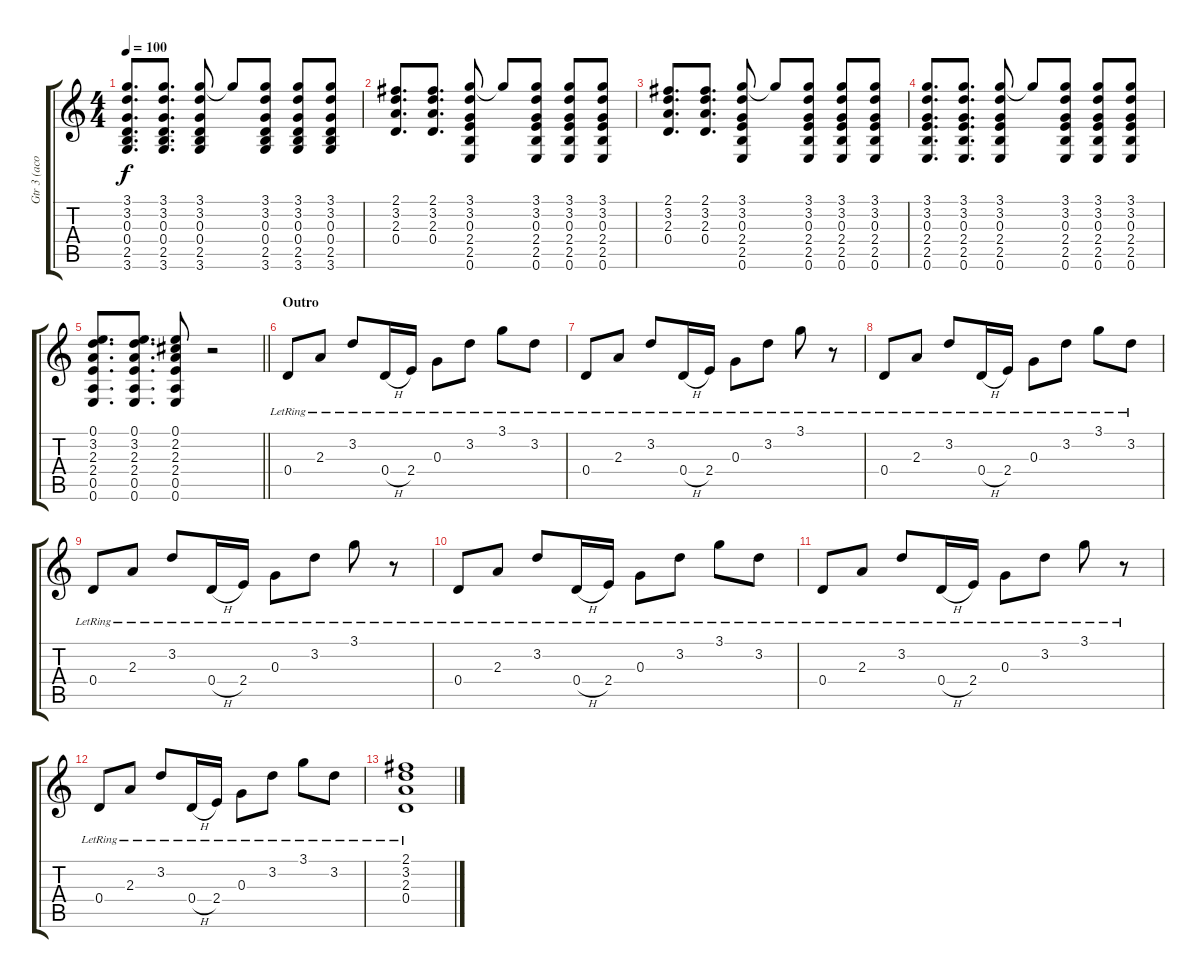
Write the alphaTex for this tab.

\track ("Gtr 3 (acoustic)" "Gtr 3 (aco") {instrument acousticguitarsteel}
\staff {score tabs}
\tuning (E4 B3 G3 D3 A2 E2) {hide}
\ts (4 4)
\tempo 100
\clef g2
\ks c
(3.1 3.2 0.3 0.4 2.5 3.6).8{d dy f} (3.1 3.2 0.3 0.4 2.5 3.6).8{d} (3.1 3.2 0.3 0.4 2.5 3.6).8 3.1{t}.8 (3.1 3.2 0.3 0.4 2.5 3.6).8 (3.1 3.2 0.3 0.4 2.5 3.6).8 (3.1 3.2 0.3 0.4 2.5 3.6).8 |
(2.1 3.2 2.3 0.4).8{d} (2.1 3.2 2.3 0.4).8{d} (3.1 3.2 0.3 2.4 2.5 0.6).8 3.1{t}.8 (3.1 3.2 0.3 2.4 2.5 0.6).8 (3.1 3.2 0.3 2.4 2.5 0.6).8 (3.1 3.2 0.3 2.4 2.5 0.6).8 |
(2.1 3.2 2.3 0.4).8{d} (2.1 3.2 2.3 0.4).8{d} (3.1 3.2 0.3 2.4 2.5 0.6).8 3.1{t}.8 (3.1 3.2 0.3 2.4 2.5 0.6).8 (3.1 3.2 0.3 2.4 2.5 0.6).8 (3.1 3.2 0.3 2.4 2.5 0.6).8 |
(3.1 3.2 0.3 2.4 2.5 0.6).8{d} (3.1 3.2 0.3 2.4 2.5 0.6).8{d} (3.1 3.2 0.3 2.4 2.5 0.6).8 3.1{t}.8 (3.1 3.2 0.3 2.4 2.5 0.6).8 (3.1 3.2 0.3 2.4 2.5 0.6).8 (3.1 3.2 0.3 2.4 2.5 0.6).8 |
\barLineRight lightlight
(0.1 3.2 2.3 2.4 0.5 0.6).8{d} (0.1 3.2 2.3 2.4 0.5 0.6).8{d} (0.1 2.2 2.3 2.4 0.5 0.6).8 r.2 |
\section ("" "Outro")
0.4{lr}.8 2.3{lr}.8 3.2{lr}.8 0.4{h lr}.16 2.4{lr}.16 0.3{lr}.8 3.2{lr}.8 3.1{lr}.8 3.2{lr}.8 |
0.4{lr}.8 2.3{lr}.8 3.2{lr}.8 0.4{h lr}.16 2.4{lr}.16 0.3{lr}.8 3.2{lr}.8 3.1{lr}.8 r.8 |
0.4{lr}.8 2.3{lr}.8 3.2{lr}.8 0.4{h lr}.16 2.4{lr}.16 0.3{lr}.8 3.2{lr}.8 3.1{lr}.8 3.2{lr}.8 |
0.4{lr}.8 2.3{lr}.8 3.2{lr}.8 0.4{h lr}.16 2.4{lr}.16 0.3{lr}.8 3.2{lr}.8 3.1{lr}.8 r.8 |
0.4{lr}.8 2.3{lr}.8 3.2{lr}.8 0.4{h lr}.16 2.4{lr}.16 0.3{lr}.8 3.2{lr}.8 3.1{lr}.8 3.2{lr}.8 |
0.4{lr}.8 2.3{lr}.8 3.2{lr}.8 0.4{h lr}.16 2.4{lr}.16 0.3{lr}.8 3.2{lr}.8 3.1{lr}.8 r.8 |
0.4{lr}.8 2.3{lr}.8 3.2{lr}.8 0.4{h lr}.16 2.4{lr}.16 0.3{lr}.8 3.2{lr}.8 3.1{lr}.8 3.2{lr}.8 |
(2.1 3.2 2.3 0.4{lr}).1
